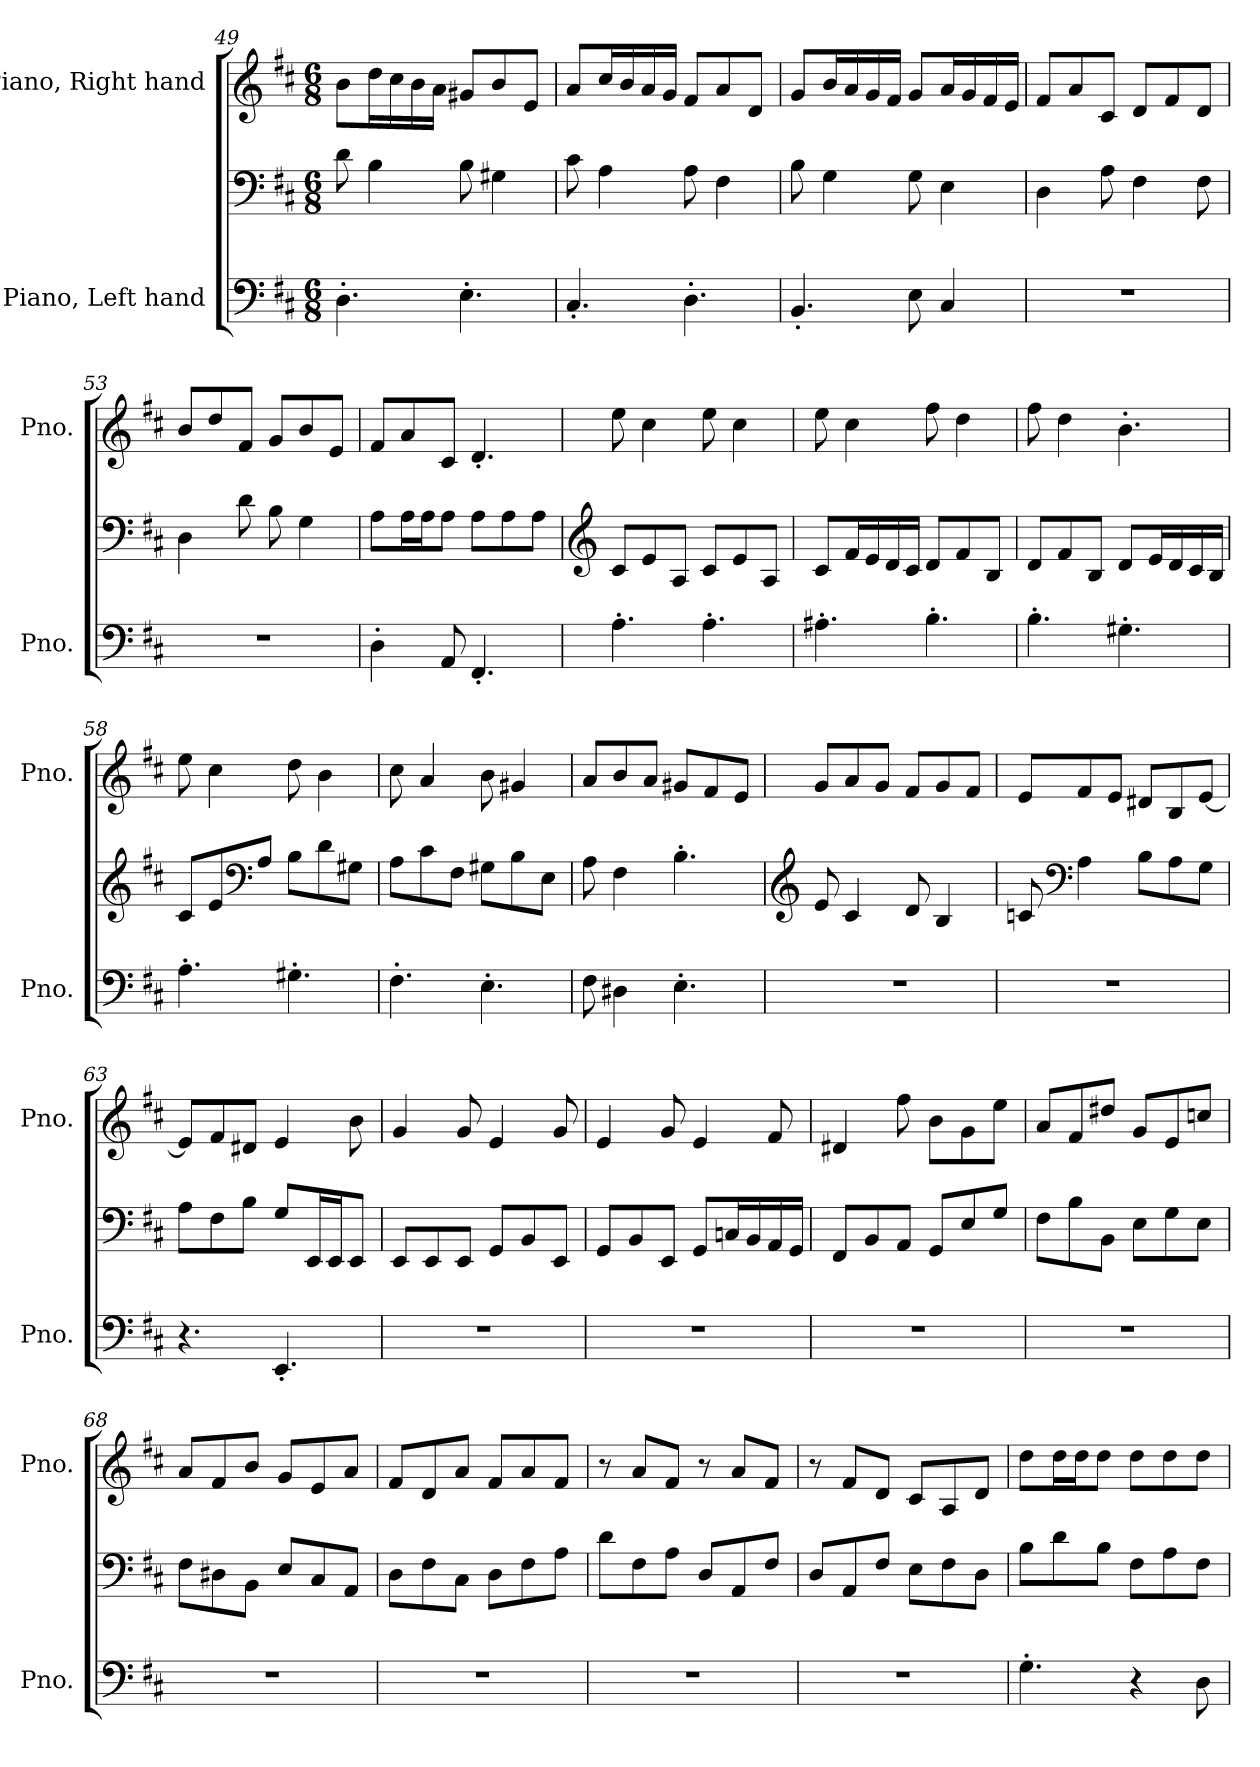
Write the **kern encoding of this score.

**kern	**kern	**kern
*part2	*part2	*part1
*staff3	*staff2	*staff1
*I"Piano, Left hand	*	*I"Piano, Right hand
*I'Pno.	*	*I'Pno.
*clefF4	*clefF4	*clefG2
*k[f#c#]	*k[f#c#]	*k[f#c#]
*M6/8	*M6/8	*M6/8
=49	=49	=49
4.D'\	8d\	8b\L
.	4B\	16dd\L
.	.	16cc#\
.	.	16b\
.	.	16a\JJ
4.E'\	8B\	8g#X/L
.	4G#X\	8b/
.	.	8e/J
=50	=50	=50
4.C#'/	8c#\	8a/L
.	4A\	16cc#/L
.	.	16b/
.	.	16a/
.	.	16g/JJ
4.D'\	8A\	8f#/L
.	4F#\	8a/
.	.	8d/J
=51	=51	=51
4.BB'/	8B\	8g/L
.	4G\	16b/L
.	.	16a/
.	.	16g/
.	.	16f#/JJ
8E\	8G\	8g/L
4C#/	4E\	16a/L
.	.	16g/
.	.	16f#/
.	.	16e/JJ
!!LO:LB:g=z
=52	=52	=52
2.r	4D\	8f#/L
.	.	8a/
.	8A\	8c#/J
.	4F#\	8d/L
.	.	8f#/
.	8F#\	8d/J
=53	=53	=53
2.r	4D\	8b/L
.	.	8dd/
.	8d\	8f#/J
.	8B\	8g/L
.	4G\	8b/
.	.	8e/J
=54	=54	=54
4D'\	8A\L	8f#/L
.	16A\L	8a/
.	16A\J	.
8AA/	8A\J	8c#/J
4.FF#'/	8A\L	4.d'/
.	8A\	.
.	8A\J	.
=55	=55	=55
*	*clefG2	*
4.A'\	8c#/L	8ee\
.	8e/	4cc#\
.	8A/J	.
4.A'\	8c#/L	8ee\
.	8e/	4cc#\
.	8A/J	.
=56	=56	=56
4.A#X'\	8c#/L	8ee\
.	16f#/L	4cc#\
.	16e/	.
.	16d/	.
.	16c#/JJ	.
4.B'\	8d/L	8ff#\
.	8f#/	4dd\
.	8B/J	.
!!LO:PB:g=z
=57	=57	=57
4.B'\	8d/L	8ff#\
.	8f#/	4dd\
.	8B/J	.
4.G#X'\	8d/L	4.b'\
.	16e/L	.
.	16d/	.
.	16c#/	.
.	16B/JJ	.
=58	=58	=58
4.A'\	8c#/L	8ee\
.	8e/	4cc#\
*	*clefF4	*
.	8A/J	.
4.G#X'\	8B\L	8dd\
.	8d\	4b\
.	8G#X\J	.
=59	=59	=59
4.F#'\	8A\L	8cc#\
.	8c#\	4a/
.	8F#\J	.
4.E'\	8G#X\L	8b\
.	8B\	4g#X/
.	8E\J	.
=60	=60	=60
8F#\	8A\	8a/L
4D#X\	4F#\	8b/
.	.	8a/J
4.E'\	4.B'\	8g#X/L
.	.	8f#/
.	.	8e/J
!!LO:LB:g=z
=61	=61	=61
*	*clefG2	*
2.r	8e/	8g/L
.	4c#/	8a/
.	.	8g/J
.	8d/	8f#/L
.	4B/	8g/
.	.	8f#/J
=62	=62	=62
2.r	8cn/	8e/L
*	*clefF4	*
.	4A\	8f#/
.	.	8e/J
.	8B\L	8d#X/L
.	8A\	8B/
.	8G\J	[8e/J
=63	=63	=63
4.r	8A\L	8e/L]
.	8F#\	8f#/
.	8B\J	8d#X/J
4.EE'/	8G/L	4e/
.	16EE/L	.
.	16EE/J	.
.	8EE/J	8b\
=64	=64	=64
2.r	8EE/L	4g/
.	8EE/	.
.	8EE/J	8g/
.	8GG/L	4e/
.	8BB/	.
.	8EE/J	8g/
!!LO:LB:g=z
=65	=65	=65
2.r	8GG/L	4e/
.	8BB/	.
.	8EE/J	8g/
.	8GG/L	4e/
.	16Cn/L	.
.	16BB/	.
.	16AA/	8f#/
.	16GG/JJ	.
=66	=66	=66
2.r	8FF#/L	4d#X/
.	8BB/	.
.	8AA/J	8ff#\
.	8GG/L	8b\L
.	8E/	8g\
.	8G/J	8ee\J
=67	=67	=67
2.r	8F#\L	8a/L
.	8B\	8f#/
.	8BB\J	8dd#X/J
.	8E\L	8g/L
.	8G\	8e/
.	8E\J	8ccn/J
=68	=68	=68
2.r	8F#\L	8a/L
.	8D#X\	8f#/
.	8BB\J	8b/J
.	8E/L	8g/L
.	8C#/	8e/
.	8AA/J	8a/J
=69	=69	=69
2.r	8D\L	8f#/L
.	8F#\	8d/
.	8C#\J	8a/J
.	8D\L	8f#/L
.	8F#\	8a/
.	8A\J	8f#/J
!!LO:LB:g=z
=70	=70	=70
2.r	8d\L	8r
.	8F#\	8a/L
.	8A\J	8f#/J
.	8D/L	8r
.	8AA/	8a/L
.	8F#/J	8f#/J
=71	=71	=71
2.r	8D/L	8r
.	8AA/	8f#/L
.	8F#/J	8d/J
.	8E\L	8c#/L
.	8F#\	8A/
.	8D\J	8d/J
=72	=72	=72
4.G'\	8B\L	8dd\L
.	8d\	16dd\L
.	.	16dd\J
.	8B\J	8dd\J
4r	8F#\L	8dd\L
.	8A\	8dd\
8D\	8F#\J	8dd\J
=	=	=
*-	*-	*-
